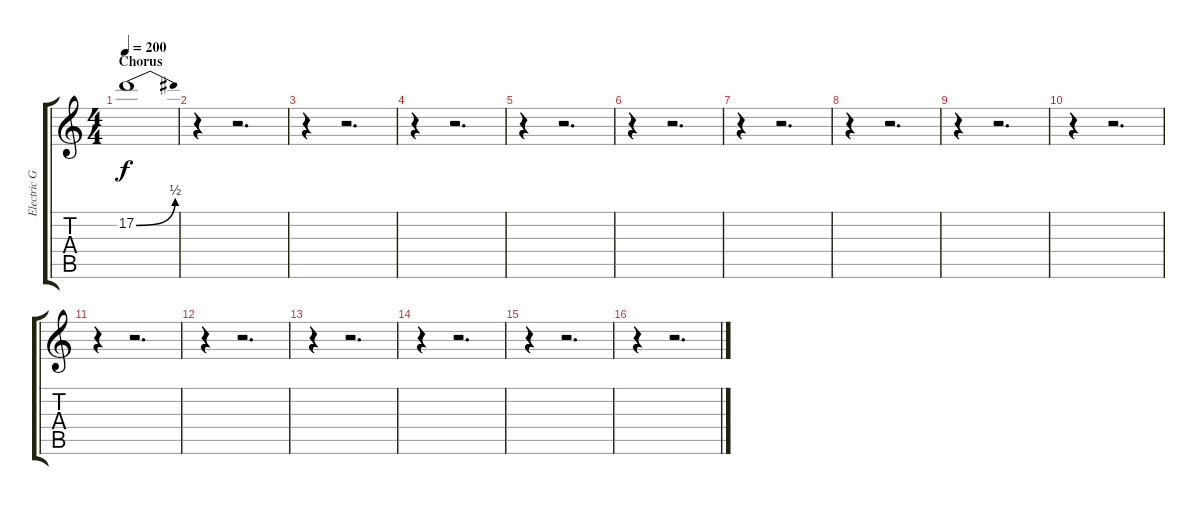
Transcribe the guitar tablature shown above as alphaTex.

\track ("Electric Guitar 4" "Electric G") {instrument distortionguitar}
\staff {score tabs}
\tuning (D4 A3 F3 C3 G2 C2) {hide}
\ts (4 4)
\section ("" "Chorus")
\tempo 200
\clef g2
\ks c
17.2{be (bend 0 0 60 2)}.1{dy f} |
r.4 r.2{d} |
r.4 r.2{d} |
r.4 r.2{d} |
r.4 r.2{d} |
r.4 r.2{d} |
r.4 r.2{d} |
r.4 r.2{d} |
r.4 r.2{d} |
r.4 r.2{d} |
r.4 r.2{d} |
r.4 r.2{d} |
r.4 r.2{d} |
r.4 r.2{d} |
r.4 r.2{d} |
r.4 r.2{d}
